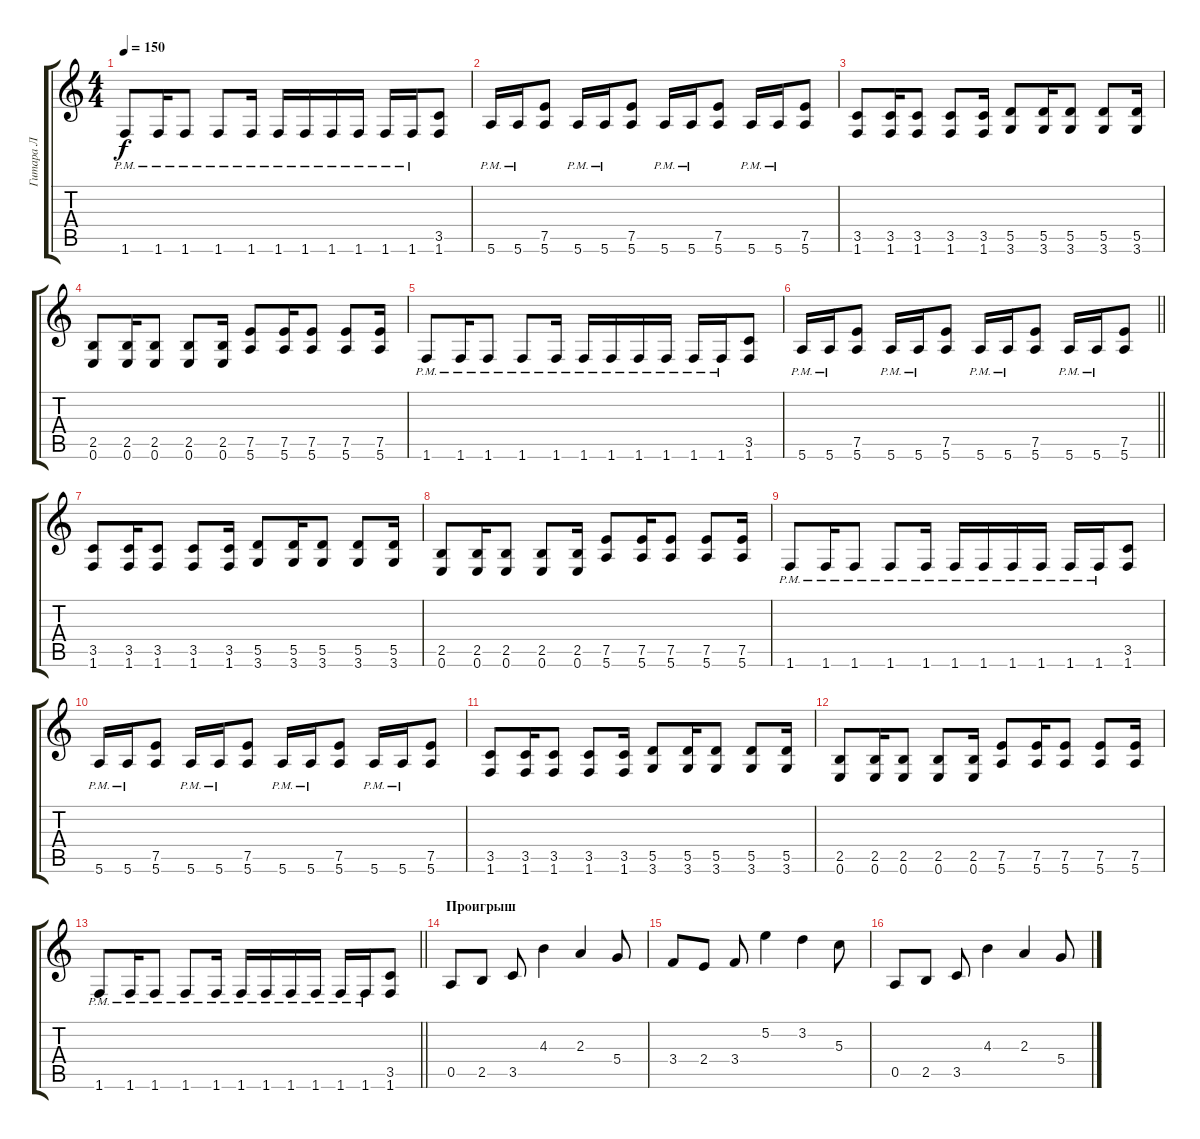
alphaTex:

\track ("Гитара Л" "Гитара Л") {instrument electricguitarclean}
\staff {score tabs}
\tuning (E4 B3 G3 D3 A2 E2) {hide}
\ts (4 4)
\tempo 150
\clef g2
\ks c
1.6{pm}.8{dy f} 1.6{pm}.16 1.6{pm}.8 1.6{pm}.8 1.6{pm}.16 1.6{pm}.16 1.6{pm}.16 1.6{pm}.16 1.6{pm}.16 1.6{pm}.16 1.6{pm}.16 (3.5 1.6).8 |
5.6{pm}.16 5.6{pm}.16 (7.5 5.6).8 5.6{pm}.16 5.6{pm}.16 (7.5 5.6).8 5.6{pm}.16 5.6{pm}.16 (7.5 5.6).8 5.6{pm}.16 5.6{pm}.16 (7.5 5.6).8 |
(3.5 1.6).8 (3.5 1.6).16 (3.5 1.6).8 (3.5 1.6).8 (3.5 1.6).16 (5.5 3.6).8 (5.5 3.6).16 (5.5 3.6).8 (5.5 3.6).8 (5.5 3.6).16 |
(2.5 0.6).8 (2.5 0.6).16 (2.5 0.6).8 (2.5 0.6).8 (2.5 0.6).16 (7.5 5.6).8 (7.5 5.6).16 (7.5 5.6).8 (7.5 5.6).8 (7.5 5.6).16 |
1.6{pm}.8 1.6{pm}.16 1.6{pm}.8 1.6{pm}.8 1.6{pm}.16 1.6{pm}.16 1.6{pm}.16 1.6{pm}.16 1.6{pm}.16 1.6{pm}.16 1.6{pm}.16 (3.5 1.6).8 |
\barLineRight lightlight
5.6{pm}.16 5.6{pm}.16 (7.5 5.6).8 5.6{pm}.16 5.6{pm}.16 (7.5 5.6).8 5.6{pm}.16 5.6{pm}.16 (7.5 5.6).8 5.6{pm}.16 5.6{pm}.16 (7.5 5.6).8 |
\section ("" " ")
(3.5 1.6).8 (3.5 1.6).16 (3.5 1.6).8 (3.5 1.6).8 (3.5 1.6).16 (5.5 3.6).8 (5.5 3.6).16 (5.5 3.6).8 (5.5 3.6).8 (5.5 3.6).16 |
(2.5 0.6).8 (2.5 0.6).16 (2.5 0.6).8 (2.5 0.6).8 (2.5 0.6).16 (7.5 5.6).8 (7.5 5.6).16 (7.5 5.6).8 (7.5 5.6).8 (7.5 5.6).16 |
1.6{pm}.8 1.6{pm}.16 1.6{pm}.8 1.6{pm}.8 1.6{pm}.16 1.6{pm}.16 1.6{pm}.16 1.6{pm}.16 1.6{pm}.16 1.6{pm}.16 1.6{pm}.16 (3.5 1.6).8 |
5.6{pm}.16 5.6{pm}.16 (7.5 5.6).8 5.6{pm}.16 5.6{pm}.16 (7.5 5.6).8 5.6{pm}.16 5.6{pm}.16 (7.5 5.6).8 5.6{pm}.16 5.6{pm}.16 (7.5 5.6).8 |
(3.5 1.6).8 (3.5 1.6).16 (3.5 1.6).8 (3.5 1.6).8 (3.5 1.6).16 (5.5 3.6).8 (5.5 3.6).16 (5.5 3.6).8 (5.5 3.6).8 (5.5 3.6).16 |
(2.5 0.6).8 (2.5 0.6).16 (2.5 0.6).8 (2.5 0.6).8 (2.5 0.6).16 (7.5 5.6).8 (7.5 5.6).16 (7.5 5.6).8 (7.5 5.6).8 (7.5 5.6).16 |
\barLineRight lightlight
1.6{pm}.8 1.6{pm}.16 1.6{pm}.8 1.6{pm}.8 1.6{pm}.16 1.6{pm}.16 1.6{pm}.16 1.6{pm}.16 1.6{pm}.16 1.6{pm}.16 1.6{pm}.16 (3.5 1.6).8 |
\section ("" "Проигрыш")
0.5.8 2.5.8 3.5.8 4.3.4 2.3.4 5.4.8 |
3.4.8 2.4.8 3.4.8 5.2.4 3.2.4 5.3.8 |
0.5.8 2.5.8 3.5.8 4.3.4 2.3.4 5.4.8
